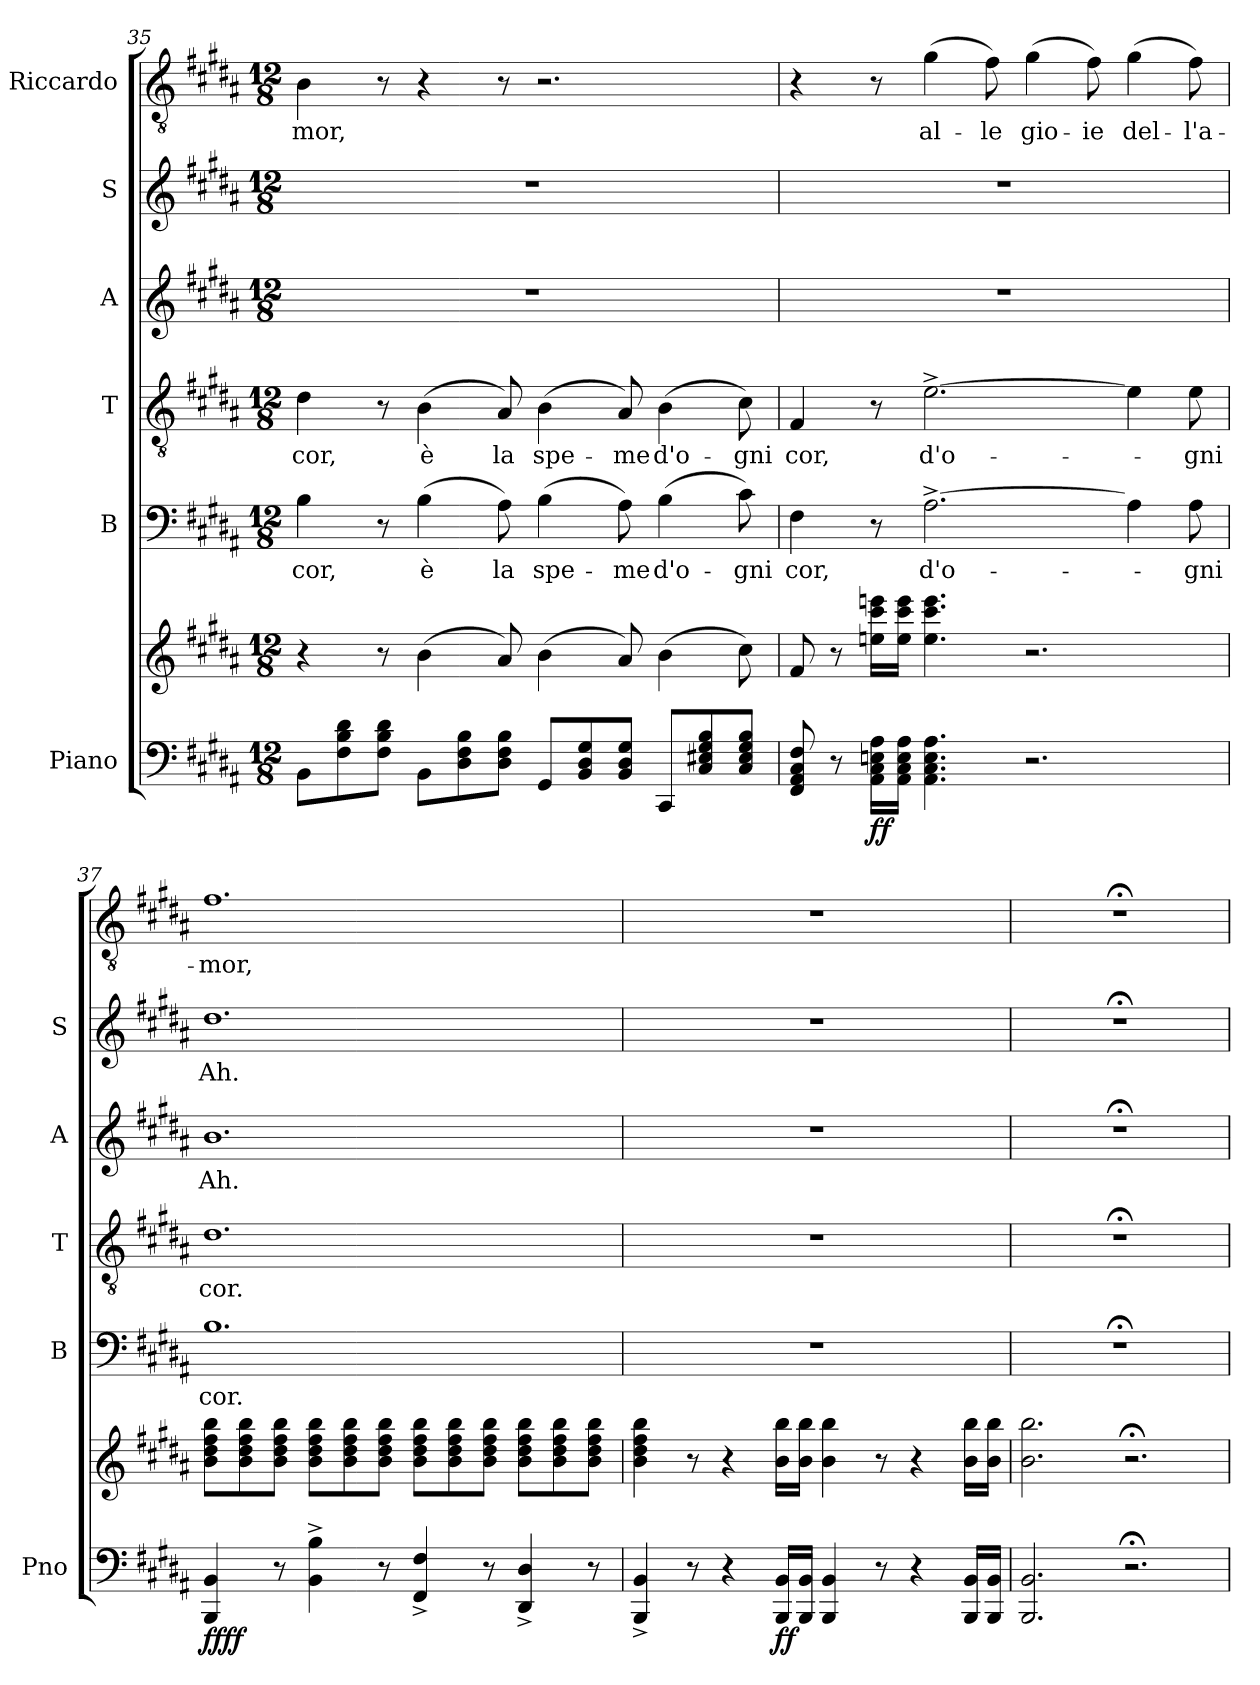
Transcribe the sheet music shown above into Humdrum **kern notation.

**kern	**kern	**dynam	**kern	**text	**kern	**text	**kern	**text	**kern	**text	**kern	**text
*part6	*part6	*part6	*part5	*part5	*part4	*part4	*part3	*part3	*part2	*part2	*part1	*part1
*staff7	*staff6	*staff6/7	*staff5	*staff5	*staff4	*staff4	*staff3	*staff3	*staff2	*staff2	*staff1	*staff1
*I"Piano	*	*	*I"B	*	*I"T	*	*I"A	*	*I"S	*	*I"Riccardo	*
*I'Pno	*	*	*I'B	*	*I'T	*	*I'A	*	*I'S	*	*	*
!!LO:PB:g=z
*clefF4	*clefG2	*	*clefF4	*	*clefGv2	*	*clefG2	*	*clefG2	*	*clefGv2	*
*k[f#c#g#d#a#]	*k[f#c#g#d#a#]	*	*k[f#c#g#d#a#]	*	*k[f#c#g#d#a#]	*	*k[f#c#g#d#a#]	*	*k[f#c#g#d#a#]	*	*k[f#c#g#d#a#]	*
*M12/8	*M12/8	*	*M12/8	*	*M12/8	*	*M12/8	*	*M12/8	*	*M12/8	*
=35	=35	=35	=35	=35	=35	=35	=35	=35	=35	=35	=35	=35
8BB\L	4r	.	4B\	cor,	4d#\	cor,	1.r	.	1.r	.	4B\	-mor,
8F#\ 8B\ 8d#\	.	.	.	.	.	.	.	.	.	.	.	.
8F#\ 8B\ 8d#\J	8r	.	8r	.	8r	.	.	.	.	.	8r	.
8BB\L	(4b\	.	(4B\	è	(4B\	è	.	.	.	.	4r	.
8D#\ 8F#\ 8B\	.	.	.	.	.	.	.	.	.	.	.	.
8D#\ 8F#\ 8B\J	8a#/)	.	8A#\)	la	8A#/)	la	.	.	.	.	8r	.
8GG#/L	(4b\	.	(4B\	spe-	(4B\	spe-	.	.	.	.	2.r	.
8BB/ 8D#/ 8G#/	.	.	.	.	.	.	.	.	.	.	.	.
8BB/ 8D#/ 8G#/J	8a#/)	.	8A#\)	-me	8A#/)	-me	.	.	.	.	.	.
8CC#/L	(4b\	.	(4B\	d'o-	(4B\	d'o-	.	.	.	.	.	.
8C#/ 8E#X/ 8G#/ 8B/	.	.	.	.	.	.	.	.	.	.	.	.
8C#/ 8E#/ 8G#/ 8B/J	8cc#\)	.	8c#\)	-gni	8c#\)	-gni	.	.	.	.	.	.
=36	=36	=36	=36	=36	=36	=36	=36	=36	=36	=36	=36	=36
8FF#/ 8AA#/ 8C#/ 8F#/	8f#/	.	4F#\	cor,	4F#/	cor,	1.r	.	1.r	.	4r	.
8r	8r	.	.	.	.	.	.	.	.	.	.	.
!	!	!LO:DY:b=2	!	!	!	!	!	!	!	!	!	!
!	!	!LO:DY:n=1:b	!	!	!	!	!	!	!	!	!	!
16AA#\ 16C#\ 16En\ 16A#\LL	16een\ 16ccc#\ 16eeen\LL	f f	8r	.	8r	.	.	.	.	.	8r	.
16AA#\ 16C#\ 16E\ 16A#\JJ	16ee\ 16ccc#\ 16eee\JJ	.	.	.	.	.	.	.	.	.	.	.
4.AA#\ 4.C#\ 4.E\ 4.A#\	4.ee\ 4.ccc#\ 4.eee\	.	[2.A#^\	d'o-	[2.e^\	d'o-	.	.	.	.	(4g#\	al-
.	.	.	.	.	.	.	.	.	.	.	8f#\)	-le
2.r	2.r	.	.	.	.	.	.	.	.	.	(4g#\	gio-
.	.	.	.	.	.	.	.	.	.	.	8f#\)	-ie
.	.	.	4A#\]	.	4e\]	.	.	.	.	.	(4g#\	del-
.	.	.	8A#\	-gni	8e\	-gni	.	.	.	.	8f#\)	-l'a-
=37	=37	=37	=37	=37	=37	=37	=37	=37	=37	=37	=37	=37
!	!	!LO:DY:b=2	!	!	!	!	!	!	!	!	!	!
!	!	!LO:DY:n=1:b	!	!	!	!	!	!	!	!	!	!
4BBB/ 4BB/	8b\ 8dd#\ 8ff#\ 8bb\L	ff ff	1.B	cor.	1.d#	cor.	1.b	Ah.	1.dd#	Ah.	1.f#	-mor,
.	8b\ 8dd#\ 8ff#\ 8bb\	.	.	.	.	.	.	.	.	.	.	.
8r	8b\ 8dd#\ 8ff#\ 8bb\J	.	.	.	.	.	.	.	.	.	.	.
4BB\^ 4B\^	8b\ 8dd#\ 8ff#\ 8bb\L	.	.	.	.	.	.	.	.	.	.	.
.	8b\ 8dd#\ 8ff#\ 8bb\	.	.	.	.	.	.	.	.	.	.	.
8r	8b\ 8dd#\ 8ff#\ 8bb\J	.	.	.	.	.	.	.	.	.	.	.
4FF#/^ 4F#/^	8b\ 8dd#\ 8ff#\ 8bb\L	.	.	.	.	.	.	.	.	.	.	.
.	8b\ 8dd#\ 8ff#\ 8bb\	.	.	.	.	.	.	.	.	.	.	.
8r	8b\ 8dd#\ 8ff#\ 8bb\J	.	.	.	.	.	.	.	.	.	.	.
4DD#/^ 4D#/^	8b\ 8dd#\ 8ff#\ 8bb\L	.	.	.	.	.	.	.	.	.	.	.
.	8b\ 8dd#\ 8ff#\ 8bb\	.	.	.	.	.	.	.	.	.	.	.
8r	8b\ 8dd#\ 8ff#\ 8bb\J	.	.	.	.	.	.	.	.	.	.	.
!!LO:LB:g=z
=38	=38	=38	=38	=38	=38	=38	=38	=38	=38	=38	=38	=38
4BBB/^ 4BB/^	4b\ 4dd#\ 4ff#\ 4bb\	.	1.r	.	1.r	.	1.r	.	1.r	.	1.r	.
8r	8r	.	.	.	.	.	.	.	.	.	.	.
4r	4r	.	.	.	.	.	.	.	.	.	.	.
!	!	!LO:DY:b=2	!	!	!	!	!	!	!	!	!	!
!	!	!LO:DY:n=1:b	!	!	!	!	!	!	!	!	!	!
16BBB/ 16BB/LL	16b\ 16bb\LL	f f	.	.	.	.	.	.	.	.	.	.
16BBB/ 16BB/JJ	16b\ 16bb\JJ	.	.	.	.	.	.	.	.	.	.	.
4BBB/ 4BB/	4b\ 4bb\	.	.	.	.	.	.	.	.	.	.	.
8r	8r	.	.	.	.	.	.	.	.	.	.	.
4r	4r	.	.	.	.	.	.	.	.	.	.	.
16BBB/ 16BB/LL	16b\ 16bb\LL	.	.	.	.	.	.	.	.	.	.	.
16BBB/ 16BB/JJ	16b\ 16bb\JJ	.	.	.	.	.	.	.	.	.	.	.
=39	=39	=39	=39	=39	=39	=39	=39	=39	=39	=39	=39	=39
2.BBB/ 2.BB/	2.b\ 2.bb\	.	1.r;<	.	1.r;<	.	1.r;<	.	1.r;<	.	1.r;<	.
2.r;<	2.r;<	.	.	.	.	.	.	.	.	.	.	.
=	=	=	=	=	=	=	=	=	=	=	=	=
*-	*-	*-	*-	*-	*-	*-	*-	*-	*-	*-	*-	*-
